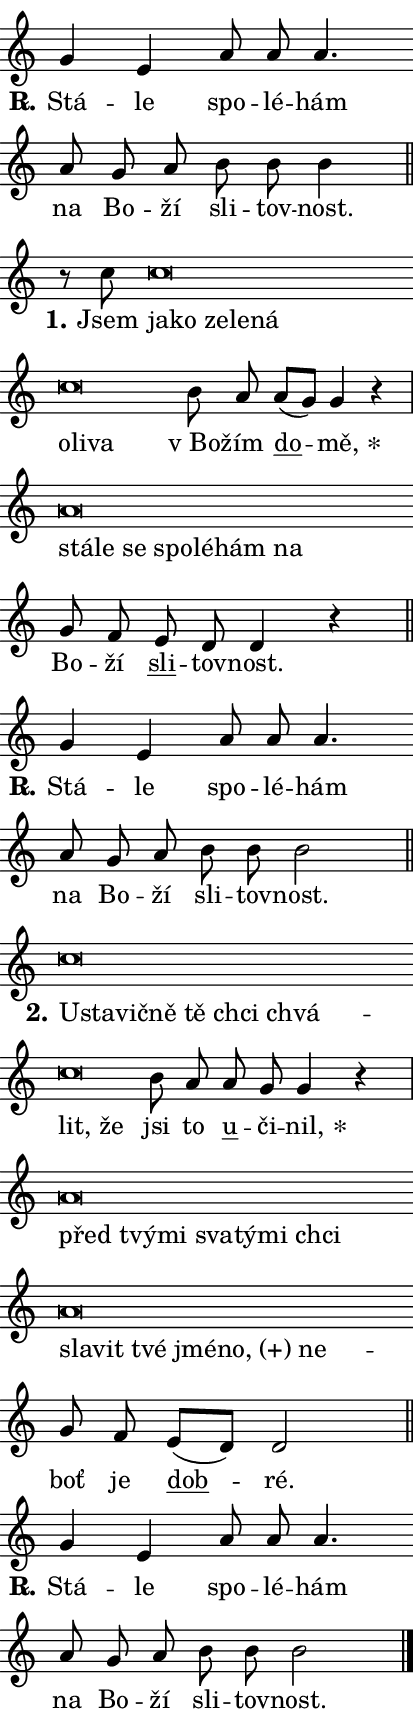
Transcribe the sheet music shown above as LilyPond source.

\version "2.22.1"
\header { tagline = "" }
\paper {
  indent = 0\cm
  top-margin = 0\cm
  right-margin = 0\cm
  bottom-margin = 0\cm
  left-margin = 0\cm
  paper-width = 7\cm
  page-breaking = #ly:one-page-breaking
  system-system-spacing.basic-distance = #11
  score-system-spacing.basic-distance = #11
  ragged-last = ##f
}


%% Author: Thomas Morley
%% https://lists.gnu.org/archive/html/lilypond-user/2020-05/msg00002.html
#(define (line-position grob)
"Returns position of @var[grob} in current system:
   @code{'start}, if at first time-step
   @code{'end}, if at last time-step
   @code{'middle} otherwise
"
  (let* ((col (ly:item-get-column grob))
         (ln (ly:grob-object col 'left-neighbor))
         (rn (ly:grob-object col 'right-neighbor))
         (col-to-check-left (if (ly:grob? ln) ln col))
         (col-to-check-right (if (ly:grob? rn) rn col))
         (break-dir-left
           (and
             (ly:grob-property col-to-check-left 'non-musical #f)
             (ly:item-break-dir col-to-check-left)))
         (break-dir-right
           (and
             (ly:grob-property col-to-check-right 'non-musical #f)
             (ly:item-break-dir col-to-check-right))))
        (cond ((eqv? 1 break-dir-left) 'start)
              ((eqv? -1 break-dir-right) 'end)
              (else 'middle))))

#(define (tranparent-at-line-position vctor)
  (lambda (grob)
  "Relying on @code{line-position} select the relevant enry from @var{vctor}.
Used to determine transparency,"
    (case (line-position grob)
      ((end) (not (vector-ref vctor 0)))
      ((middle) (not (vector-ref vctor 1)))
      ((start) (not (vector-ref vctor 2))))))

noteHeadBreakVisibility =
#(define-music-function (break-visibility)(vector?)
"Makes @code{NoteHead}s transparent relying on @var{break-visibility}"
#{
  \override NoteHead.transparent =
    #(tranparent-at-line-position break-visibility)
#})

#(define delete-ledgers-for-transparent-note-heads
  (lambda (grob)
    "Reads whether a @code{NoteHead} is transparent.
If so this @code{NoteHead} is removed from @code{'note-heads} from
@var{grob}, which is supposed to be @code{LedgerLineSpanner}.
As a result ledgers are not printed for this @code{NoteHead}"
    (let* ((nhds-array (ly:grob-object grob 'note-heads))
           (nhds-list
             (if (ly:grob-array? nhds-array)
                 (ly:grob-array->list nhds-array)
                 '()))
           ;; Relies on the transparent-property being done before
           ;; Staff.LedgerLineSpanner.after-line-breaking is executed.
           ;; This is fragile ...
           (to-keep
             (remove
               (lambda (nhd)
                 (ly:grob-property nhd 'transparent #f))
               nhds-list)))
      ;; TODO find a better method to iterate over grob-arrays, similiar
      ;; to filter/remove etc for lists
      ;; For now rebuilt from scratch
      (set! (ly:grob-object grob 'note-heads)  '())
      (for-each
        (lambda (nhd)
          (ly:pointer-group-interface::add-grob grob 'note-heads nhd))
        to-keep))))

hideNotes = {
  \noteHeadBreakVisibility #begin-of-line-visible
}
unHideNotes = {
  \noteHeadBreakVisibility #all-visible
}

% work-around for resetting accidentals
% https://lilypond.org/doc/v2.23/Documentation/notation/displaying-rhythms#unmetered-music
cadenzaMeasure = {
  \cadenzaOff
  \partial 1024 s1024
  \cadenzaOn
}

#(define-markup-command (accent layout props text) (markup?)
  "Underline accented syllable"
  (interpret-markup layout props
    #{\markup \override #'(offset . 4.3) \underline { #text }#}))

responsum = \markup \concat {
  "R" \hspace #-1.05 \path #0.1 #'((moveto 0 0.07) (lineto 0.9 0.8)) \hspace #0.05 "."
}

\layout {
    \context {
        \Staff
        \remove "Time_signature_engraver"
        \override LedgerLineSpanner.after-line-breaking = #delete-ledgers-for-transparent-note-heads
    }
    \context {
        \Voice {
            \override NoteHead.output-attributes = #'((class . "notehead"))
            \override Hairpin.height = #0.55
        }
    }
    \context {
        \Lyrics {
            \override StanzaNumber.output-attributes = #'((class . "stanzanumber"))
            \override LyricSpace.minimum-distance = #0.9
            \override LyricText.font-name = #"TeX Gyre Schola"
            \override LyricText.font-size = 1
            \override StanzaNumber.font-name = #"TeX Gyre Schola Bold"
            \override StanzaNumber.font-size = 1
        }
    }
}

% magnetic-lyrics.ily
%
%   written by
%     Jean Abou Samra <jean@abou-samra.fr>
%     Werner Lemberg <wl@gnu.org>
%
%   adapted by
%     Jiri Hon <jiri.hon@gmail.com>
%
% Version 2022-Apr-15

% https://www.mail-archive.com/lilypond-user@gnu.org/msg149350.html

#(define (Left_hyphen_pointer_engraver context)
   "Collect syllable-hyphen-syllable occurrences in lyrics and store
them in properties.  This engraver only looks to the left.  For
example, if the lyrics input is @code{foo -- bar}, it does the
following.

@itemize @bullet
@item
Set the @code{text} property of the @code{LyricHyphen} grob between
@q{foo} and @q{bar} to @code{foo}.

@item
Set the @code{left-hyphen} property of the @code{LyricText} grob with
text @q{foo} to the @code{LyricHyphen} grob between @q{foo} and
@q{bar}.
@end itemize

Use this auxiliary engraver in combination with the
@code{lyric-@/text::@/apply-@/magnetic-@/offset!} hook."
   (let ((hyphen #f)
         (text #f))
     (make-engraver
      (acknowledgers
       ((lyric-syllable-interface engraver grob source-engraver)
        (set! text grob)))
      (end-acknowledgers
       ((lyric-hyphen-interface engraver grob source-engraver)
        ;(when (not (grob::has-interface grob 'lyric-space-interface))
          (set! hyphen grob)));)
      ((stop-translation-timestep engraver)
       (when (and text hyphen)
         (ly:grob-set-object! text 'left-hyphen hyphen))
       (set! text #f)
       (set! hyphen #f)))))

#(define (lyric-text::apply-magnetic-offset! grob)
   "If the space between two syllables is less than the value in
property @code{LyricText@/.details@/.squash-threshold}, move the right
syllable to the left so that it gets concatenated with the left
syllable.

Use this function as a hook for
@code{LyricText@/.after-@/line-@/breaking} if the
@code{Left_@/hyphen_@/pointer_@/engraver} is active."
   (let ((hyphen (ly:grob-object grob 'left-hyphen #f)))
     (when hyphen
       (let ((left-text (ly:spanner-bound hyphen LEFT)))
         (when (grob::has-interface left-text 'lyric-syllable-interface)
           (let* ((common (ly:grob-common-refpoint grob left-text X))
                  (this-x-ext (ly:grob-extent grob common X))
                  (left-x-ext
                   (begin
                     ;; Trigger magnetism for left-text.
                     (ly:grob-property left-text 'after-line-breaking)
                     (ly:grob-extent left-text common X)))
                  ;; `delta` is the gap width between two syllables.
                  (delta (- (interval-start this-x-ext)
                            (interval-end left-x-ext)))
                  (details (ly:grob-property grob 'details))
                  (threshold (assoc-get 'squash-threshold details 0.2)))
             (when (< delta threshold)
               (let* (;; We have to manipulate the input text so that
                      ;; ligatures crossing syllable boundaries are not
                      ;; disabled.  For languages based on the Latin
                      ;; script this is essentially a beautification.
                      ;; However, for non-Western scripts it can be a
                      ;; necessity.
                      (lt (ly:grob-property left-text 'text))
                      (rt (ly:grob-property grob 'text))
                      (is-space (grob::has-interface hyphen 'lyric-space-interface))
                      (space (if is-space " " ""))
                      (space-markup (grob-interpret-markup grob " "))
                      (space-size (interval-length (ly:stencil-extent space-markup X)))
                      (extra-delta (if is-space space-size 0))
                      ;; Append new syllable.
                      (ltrt-space (if (and (string? lt) (string? rt))
                                (string-append lt space rt)
                                (make-concat-markup (list lt space rt))))
                      ;; Right-align `ltrt` to the right side.
                      (ltrt-space-markup (grob-interpret-markup
                               grob
                               (make-translate-markup
                                (cons (interval-length this-x-ext) 0)
                                (make-right-align-markup ltrt-space)))))
                 (begin
                   ;; Don't print `left-text`.
                   (ly:grob-set-property! left-text 'stencil #f)
                   ;; Set text and stencil (which holds all collected
                   ;; syllables so far) and shift it to the left.
                   (ly:grob-set-property! grob 'text ltrt-space)
                   (ly:grob-set-property! grob 'stencil ltrt-space-markup)
                   (ly:grob-translate-axis! grob (- (- delta extra-delta)) X))))))))))


#(define (lyric-hyphen::displace-bounds-first grob)
   ;; Make very sure this callback isn't triggered too early.
   (let ((left (ly:spanner-bound grob LEFT))
         (right (ly:spanner-bound grob RIGHT)))
     (ly:grob-property left 'after-line-breaking)
     (ly:grob-property right 'after-line-breaking)
     (ly:lyric-hyphen::print grob)))

squashThreshold = #0.4

\layout {
  \context {
    \Lyrics
    \consists #Left_hyphen_pointer_engraver
    \override LyricText.after-line-breaking =
      #lyric-text::apply-magnetic-offset!
    \override LyricHyphen.stencil = #lyric-hyphen::displace-bounds-first
    \override LyricText.details.squash-threshold = \squashThreshold
    \override LyricHyphen.minimum-distance = 0
    \override LyricHyphen.minimum-length = \squashThreshold
  }
}

squash = \override LyricText.details.squash-threshold = 9999
unSquash = \override LyricText.details.squash-threshold = \squashThreshold

left = \override LyricText.self-alignment-X = #LEFT
unLeft = \revert LyricText.self-alignment-X

starOffset = #(lambda (grob) 
                (let ((x_offset (ly:self-alignment-interface::aligned-on-x-parent grob)))
                  (if (= x_offset 0) 0 (+ x_offset 1.2))))

star = #(define-music-function (syllable)(string?)
"Append star separator at the end of a syllable"
#{
  \once \override LyricText.X-offset = #starOffset
  \lyricmode { \markup {
    #syllable
    \override #'((font-name . "TeX Gyre Schola Bold")) \hspace #0.2 \lower #0.65 \larger "*"
  } }
#})

starAccent = #(define-music-function (syllable)(string?)
"Append star separator at the end of a syllable and make accent"
#{
  \once \override LyricText.X-offset = #starOffset
  \lyricmode { \markup {
    \accent #syllable
    \override #'((font-name . "TeX Gyre Schola Bold")) \hspace #0.2 \lower #0.65 \larger "*"
  } }
#})

breath = #(define-music-function (syllable)(string?)
"Append breathing indicator at the end of a syllable"
#{
  \lyricmode { \markup { #syllable "+" } }
#})

optionalBreath = #(define-music-function (syllable)(string?)
"Append optional breathing indicator at the end of a syllable"
#{
  \lyricmode { \markup { #syllable "(+)" } }
#})


\score {
    <<
        \new Voice = "melody" { \cadenzaOn \key c \major \relative { g'4 e a8 a a4. \bar "" a8 g a b b b4 \cadenzaMeasure \bar "||" \break }
\relative { r8 c''8 c\breve*1/16 \hideNotes \breve*1/16 \bar "" \breve*1/16 \bar "" \breve*1/16 \bar "" \breve*1/16 \bar "" \breve*1/16 \bar "" \breve*1/16 \breve*1/16 \bar "" \unHideNotes b8 a \bar "" a[( g)] g4 r \cadenzaMeasure \bar "|" a\breve*1/16 \hideNotes \breve*1/16 \bar "" \breve*1/16 \bar "" \breve*1/16 \bar "" \breve*1/16 \bar "" \breve*1/16 \breve*1/16 \bar "" \unHideNotes g8 f \bar "" e d d4 r \cadenzaMeasure \bar "||" \break }
\relative { g'4 e a8 a a4. \bar "" a8 g a b b b2 \cadenzaMeasure \bar "||" \break }
\relative { c''\breve*1/16 \hideNotes \breve*1/16 \bar "" \breve*1/16 \bar "" \breve*1/16 \bar "" \breve*1/16 \bar "" \breve*1/16 \bar "" \breve*1/16 \bar "" \breve*1/16 \breve*1/16 \bar "" \unHideNotes b8 a \bar "" a g g4 r \cadenzaMeasure \bar "|" a\breve*1/16 \hideNotes \breve*1/16 \bar "" \breve*1/16 \bar "" \breve*1/16 \bar "" \breve*1/16 \bar "" \breve*1/16 \bar "" \breve*1/16 \bar "" \breve*1/16 \bar "" \breve*1/16 \bar "" \breve*1/16 \bar "" \breve*1/16 \bar "" \breve*1/16 \breve*1/16 \bar "" \unHideNotes g8 f \bar "" e[( d)] d2 \cadenzaMeasure \bar "||" \break }
\relative { g'4 e a8 a a4. \bar "" a8 g a b b b2 \cadenzaMeasure \bar "||" \break } \bar "|." }
        \new Lyrics \lyricsto "melody" { \lyricmode { \set stanza = \responsum
Stá -- le spo -- lé -- hám na Bo -- ží sli -- tov -- nost.
\set stanza = "1."
Jsem \left ja -- \squash ko ze -- le -- ná o -- li -- va \unLeft \unSquash "v Bo" -- žím \markup \accent do -- \star mě, \left stá -- \squash le se spo -- lé -- hám na \unLeft \unSquash Bo -- ží \markup \accent sli -- tov -- nost.
\set stanza = \responsum
Stá -- le spo -- lé -- hám na Bo -- ží sli -- tov -- nost.
\set stanza = "2."
\left U -- \squash sta -- vič -- ně tě chci chvá -- lit, že \unLeft \unSquash jsi to \markup \accent u -- či -- \star nil, \left před \squash tvý -- mi sva -- tý -- mi chci sla -- vit tvé jmé -- \optionalBreath no, ne -- \unLeft \unSquash boť je \markup \accent dob -- ré.
\set stanza = \responsum
Stá -- le spo -- lé -- hám na Bo -- ží sli -- tov -- nost. } }
    >>
    \layout {}
}
